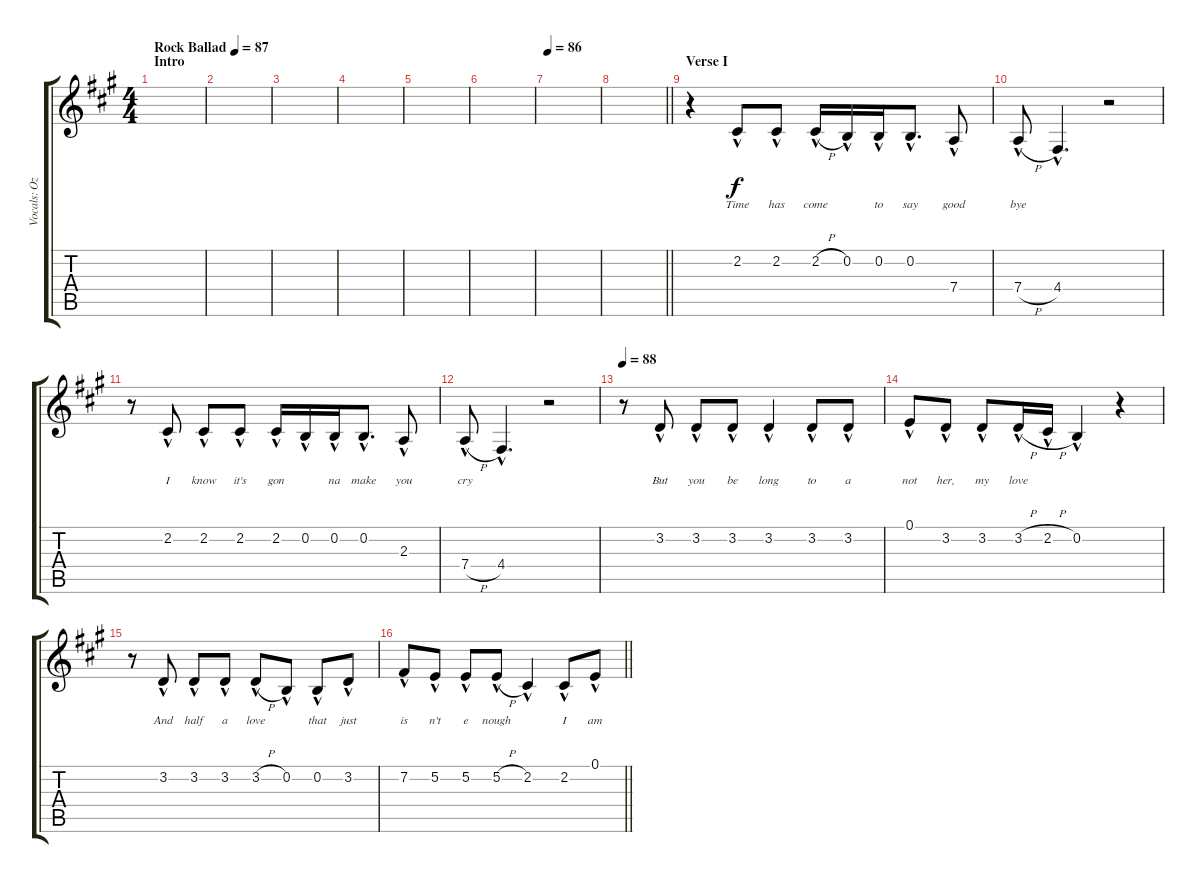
\track ("Vocals: Ozzy" "Vocals: Oz") {instrument lead2sawtooth}
\staff {score tabs}
\tuning (E4 B3 G3 D3 A2 E2) {hide}
\ts (4 4)
\section ("" "Intro")
\tempo (87 "Rock Ballad")
\tempo 84
\tempo (87 "Rock Ballad")
\clef g2
\ks a
|
|
|
|
|
|
\tempo 86
|
\barLineRight lightlight
|
\section ("" "Verse I")
r.4 2.2{hac}.8{lyrics (0 "Time") lyrics (1 "") lyrics (2 "") lyrics (3 "") lyrics (4 "")} 2.2{hac}.8{lyrics (0 "has") lyrics (1 "") lyrics (2 "") lyrics (3 "") lyrics (4 "")} 2.2{h hac}.16{lyrics (0 "come") lyrics (1 "") lyrics (2 "") lyrics (3 "") lyrics (4 "")} 0.2{hac}.16{lyrics (0 "") lyrics (1 "") lyrics (2 "") lyrics (3 "") lyrics (4 "")} 0.2{hac}.16{lyrics (0 "to") lyrics (1 "") lyrics (2 "") lyrics (3 "") lyrics (4 "")} 0.2{hac}.8{d lyrics (0 "say") lyrics (1 "") lyrics (2 "") lyrics (3 "") lyrics (4 "")} 7.4{hac}.8{lyrics (0 "good") lyrics (1 "") lyrics (2 "") lyrics (3 "") lyrics (4 "")} |
7.4{h hac}.8{lyrics (0 "bye") lyrics (1 "") lyrics (2 "") lyrics (3 "") lyrics (4 "")} 4.4{hac}.4{d lyrics (0 "") lyrics (1 "") lyrics (2 "") lyrics (3 "") lyrics (4 "")} r.2 |
r.8 2.2{hac}.8{lyrics (0 "I") lyrics (1 "") lyrics (2 "") lyrics (3 "") lyrics (4 "")} 2.2{hac}.8{lyrics (0 "know") lyrics (1 "") lyrics (2 "") lyrics (3 "") lyrics (4 "")} 2.2{hac}.8{lyrics (0 "it's") lyrics (1 "") lyrics (2 "") lyrics (3 "") lyrics (4 "")} 2.2{hac}.16{lyrics (0 "gon") lyrics (1 "") lyrics (2 "") lyrics (3 "") lyrics (4 "")} 0.2{hac}.16{lyrics (0 "") lyrics (1 "") lyrics (2 "") lyrics (3 "") lyrics (4 "")} 0.2{hac}.16{lyrics (0 "na") lyrics (1 "") lyrics (2 "") lyrics (3 "") lyrics (4 "")} 0.2{hac}.8{d lyrics (0 "make") lyrics (1 "") lyrics (2 "") lyrics (3 "") lyrics (4 "")} 2.3{hac}.8{lyrics (0 "you") lyrics (1 "") lyrics (2 "") lyrics (3 "") lyrics (4 "")} |
7.4{h hac}.8{lyrics (0 "cry") lyrics (1 "") lyrics (2 "") lyrics (3 "") lyrics (4 "")} 4.4{hac}.4{d lyrics (0 "") lyrics (1 "") lyrics (2 "") lyrics (3 "") lyrics (4 "")} r.2 |
\tempo 88
r.8 3.2{hac}.8{lyrics (0 "But") lyrics (1 "") lyrics (2 "") lyrics (3 "") lyrics (4 "")} 3.2{hac}.8{lyrics (0 "you") lyrics (1 "") lyrics (2 "") lyrics (3 "") lyrics (4 "")} 3.2{hac}.8{lyrics (0 "be") lyrics (1 "") lyrics (2 "") lyrics (3 "") lyrics (4 "")} 3.2{hac}.4{lyrics (0 "long") lyrics (1 "") lyrics (2 "") lyrics (3 "") lyrics (4 "")} 3.2{hac}.8{lyrics (0 "to") lyrics (1 "") lyrics (2 "") lyrics (3 "") lyrics (4 "")} 3.2{hac}.8{lyrics (0 "a") lyrics (1 "") lyrics (2 "") lyrics (3 "") lyrics (4 "")} |
0.1{hac}.8{lyrics (0 "not") lyrics (1 "") lyrics (2 "") lyrics (3 "") lyrics (4 "")} 3.2{hac}.8{lyrics (0 "her,") lyrics (1 "") lyrics (2 "") lyrics (3 "") lyrics (4 "")} 3.2{hac}.8{lyrics (0 "my") lyrics (1 "") lyrics (2 "") lyrics (3 "") lyrics (4 "")} 3.2{h hac}.16{lyrics (0 "love") lyrics (1 "") lyrics (2 "") lyrics (3 "") lyrics (4 "")} 2.2{h hac}.16{lyrics (0 "") lyrics (1 "") lyrics (2 "") lyrics (3 "") lyrics (4 "")} 0.2{hac}.4{lyrics (0 "") lyrics (1 "") lyrics (2 "") lyrics (3 "") lyrics (4 "")} r.4 |
r.8 3.2{hac}.8{lyrics (0 "And") lyrics (1 "") lyrics (2 "") lyrics (3 "") lyrics (4 "")} 3.2{hac}.8{lyrics (0 "half") lyrics (1 "") lyrics (2 "") lyrics (3 "") lyrics (4 "")} 3.2{hac}.8{lyrics (0 "a") lyrics (1 "") lyrics (2 "") lyrics (3 "") lyrics (4 "")} 3.2{h hac}.8{lyrics (0 "love") lyrics (1 "") lyrics (2 "") lyrics (3 "") lyrics (4 "")} 0.2{hac}.8{lyrics (0 "") lyrics (1 "") lyrics (2 "") lyrics (3 "") lyrics (4 "")} 0.2{hac}.8{lyrics (0 "that") lyrics (1 "") lyrics (2 "") lyrics (3 "") lyrics (4 "")} 3.2{hac}.8{lyrics (0 "just") lyrics (1 "") lyrics (2 "") lyrics (3 "") lyrics (4 "")} |
\barLineRight lightlight
7.2{hac}.8{lyrics (0 "is") lyrics (1 "") lyrics (2 "") lyrics (3 "") lyrics (4 "")} 5.2{hac}.8{lyrics (0 "n't") lyrics (1 "") lyrics (2 "") lyrics (3 "") lyrics (4 "")} 5.2{hac}.8{lyrics (0 "e") lyrics (1 "") lyrics (2 "") lyrics (3 "") lyrics (4 "")} 5.2{h hac}.8{lyrics (0 "nough") lyrics (1 "") lyrics (2 "") lyrics (3 "") lyrics (4 "")} 2.2{hac}.4{lyrics (0 "") lyrics (1 "") lyrics (2 "") lyrics (3 "") lyrics (4 "")} 2.2{hac}.8{lyrics (0 "I") lyrics (1 "") lyrics (2 "") lyrics (3 "") lyrics (4 "")} 0.1{hac}.8{lyrics (0 "am") lyrics (1 "") lyrics (2 "") lyrics (3 "") lyrics (4 "")}
